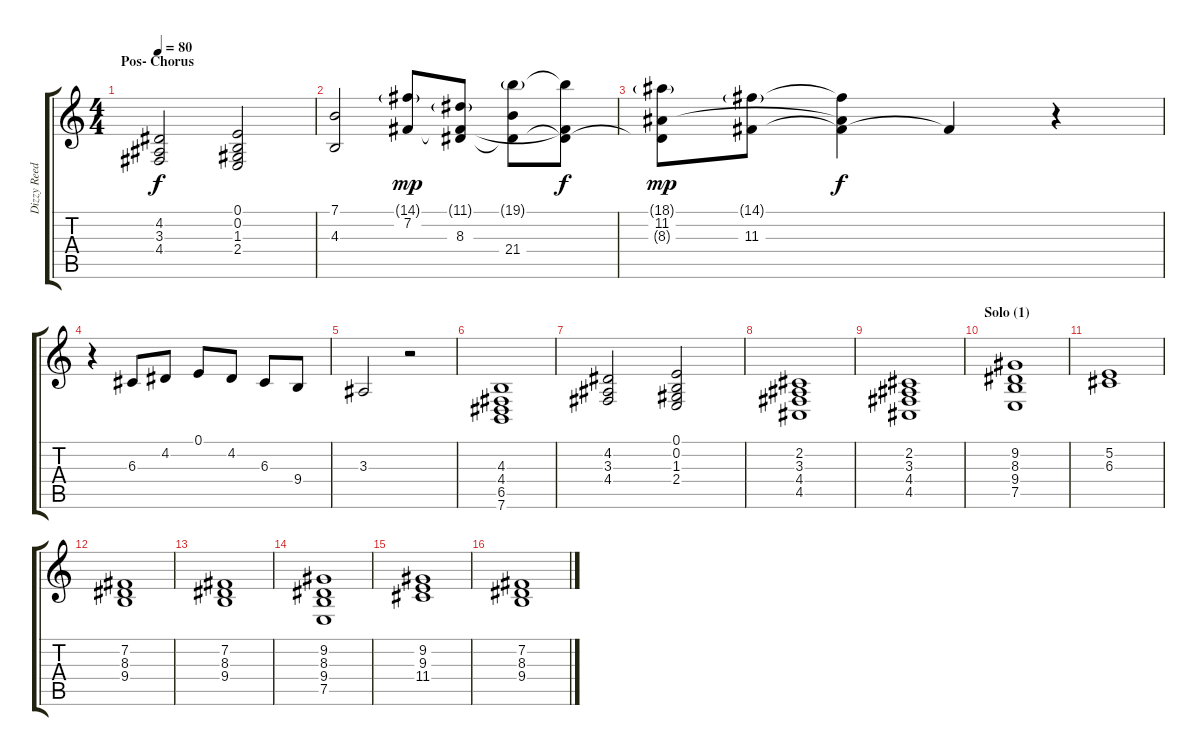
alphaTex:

\track ("Dizzy Reed" "Dizzy Reed") {instrument stringensemble1}
\staff {score tabs}
\tuning (E4 B3 G3 D3 A2 E2) {hide}
\ts (4 4)
\section ("" "Pos- Chorus")
\tempo 80
\clef g2
\ks c
(4.2 3.3 4.4).2{dy f} (0.1 0.2 1.3 2.4).2 |
(7.1 4.3).2 (14.1{g} 7.2).8{dy mp volume 16 instrument stringensemble1} (11.1{g} 7.2{t} 8.3).8 (19.1{g} 8.3{t} 21.4).8 (19.1{t} 7.2{t} 8.3{t}).8{dy f} |
(18.1{g} 11.2 8.3{t}).8{dy mp} (14.1{g} 11.3).8 (14.1{t} 11.2{t} 11.3{t}).4{dy f} 11.3{t}.4 r.4 |
r.4{volume 16 instrument synthstrings1} 6.3.8 4.2.8 0.1.8 4.2.8 6.3.8 9.4.8 |
3.3.2 r.2 |
(4.3 4.4 6.5 7.6).1{volume 10} |
(4.2 3.3 4.4).2 (0.1 0.2 1.3 2.4).2 |
(2.2 3.3 4.4 4.5).1 |
(2.2 3.3 4.4 4.5).1 |
\section ("" "Solo (1)")
(9.2 8.3 9.4 7.5).1{volume 10} |
(5.2 6.3).1 |
(7.2 8.3 9.4).1 |
(7.2 8.3 9.4).1 |
(9.2 8.3 9.4 7.5).1 |
(9.2 9.3 11.4).1 |
(7.2 8.3 9.4).1
